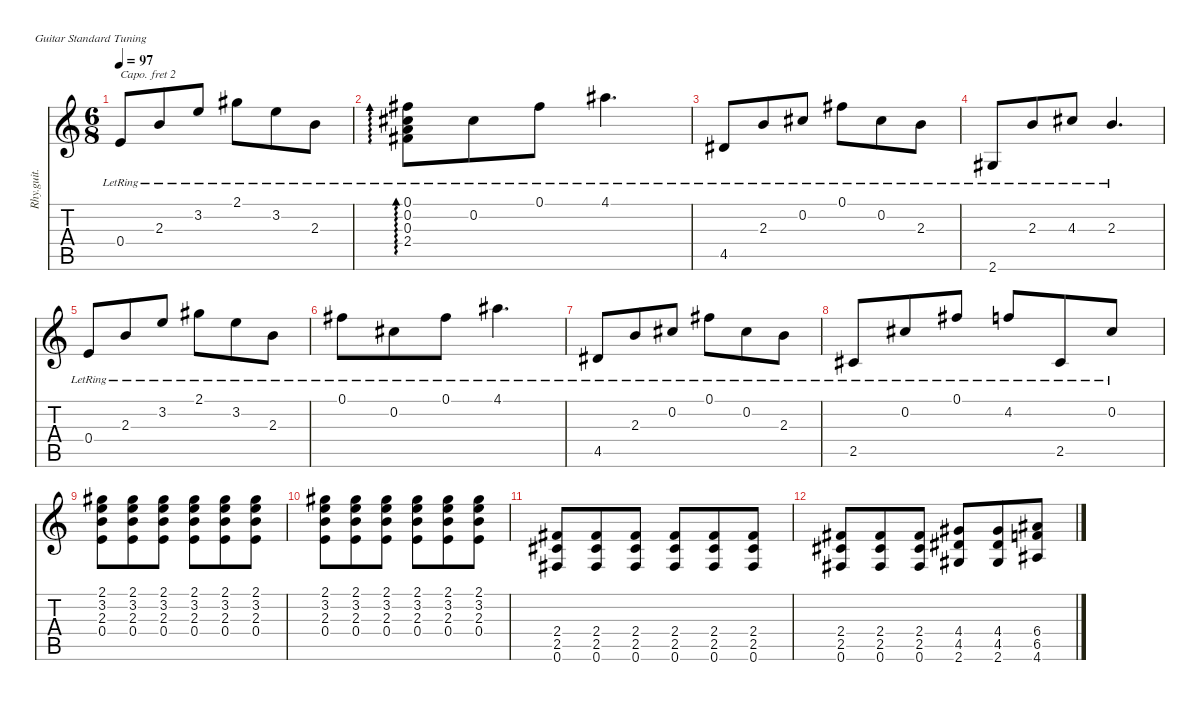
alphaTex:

\defaultSystemsLayout 4
\hideDynamics
\bracketExtendMode nobrackets
\track ("Rhy. Guitar" "Rhy.guit.") {instrument electricguitarclean}
\staff {score tabs}
\capo 2
\tuning (E4 B3 G3 D3 A2 E2)
\ts (6 8)
\tempo 97
\clef g2
\ks c
0.4{lr}.8{dy mf beam Up} 2.3{lr}.8{beam Up} 3.2{lr}.8{beam Up} 2.1{lr acc #}.8{beam Down} 3.2{lr}.8{beam Down} 2.3{lr}.8{beam Down} |
(0.1{lr acc #} 0.2{lr acc #} 0.3{lr} 2.4{lr acc #}).8{ad 0 beam Down} 0.2{lr acc #}.8{beam Down} 0.1{lr acc #}.8{beam Down} 4.1{lr acc #}.4{d beam Down} |
4.5{lr acc #}.8{beam Up} 2.3{lr}.8{beam Up} 0.2{lr acc #}.8{beam Up} 0.1{lr acc #}.8{beam Down} 0.2{lr acc #}.8{beam Down} 2.3{lr}.8{beam Down} |
2.6{lr acc #}.8{beam Up} 2.3{lr}.8{beam Up} 4.3{lr acc #}.8{beam Up} 2.3{lr}.4{d beam Up} |
0.4{lr}.8{beam Up} 2.3{lr}.8{beam Up} 3.2{lr}.8{beam Up} 2.1{lr acc #}.8{beam Down} 3.2{lr}.8{beam Down} 2.3{lr}.8{beam Down} |
0.1{lr acc #}.8{beam Down} 0.2{lr acc #}.8{beam Down} 0.1{lr acc #}.8{beam Down} 4.1{lr acc #}.4{d beam Down} |
4.5{lr acc #}.8{beam Up} 2.3{lr}.8{beam Up} 0.2{lr acc #}.8{beam Up} 0.1{lr acc #}.8{beam Down} 0.2{lr acc #}.8{beam Down} 2.3{lr}.8{beam Down} |
2.5{lr acc #}.8{beam Up} 0.2{lr acc #}.8{beam Up} 0.1{lr acc #}.8{beam Up} 4.2{lr}.8{beam Up} 2.5{lr acc #}.8{beam Up} 0.2{lr acc #}.8{beam Up} |
(2.1{acc #} 3.2 2.3 0.4).8{beam Down} (2.1{acc #} 3.2 2.3 0.4).8{beam Down} (2.1{acc #} 3.2 2.3 0.4).8{beam Down} (2.1{acc #} 3.2 2.3 0.4).8{beam Down} (2.1{acc #} 3.2 2.3 0.4).8{beam Down} (2.1{acc #} 3.2 2.3 0.4).8{beam Down} |
(2.1{acc #} 3.2 2.3 0.4).8{beam Down} (2.1{acc #} 3.2 2.3 0.4).8{beam Down} (2.1{acc #} 3.2 2.3 0.4).8{beam Down} (2.1{acc #} 3.2 2.3 0.4).8{beam Down} (2.1{acc #} 3.2 2.3 0.4).8{beam Down} (2.1{acc #} 3.2 2.3 0.4).8{beam Down} |
(2.4{acc #} 2.5{acc #} 0.6{acc #}).8{beam Up} (2.4{acc #} 2.5{acc #} 0.6{acc #}).8{beam Up} (2.4{acc #} 2.5{acc #} 0.6{acc #}).8{beam Up} (2.4{acc #} 2.5{acc #} 0.6{acc #}).8{beam Up} (2.4{acc #} 2.5{acc #} 0.6{acc #}).8{beam Up} (2.4{acc #} 2.5{acc #} 0.6{acc #}).8{beam Up} |
(2.4{acc #} 2.5{acc #} 0.6{acc #}).8{beam Up} (2.4{acc #} 2.5{acc #} 0.6{acc #}).8{beam Up} (2.4{acc #} 2.5{acc #} 0.6{acc #}).8{beam Up} (4.4{acc #} 4.5{acc #} 2.6{acc #}).8{beam Up} (4.4{acc #} 4.5{acc #} 2.6{acc #}).8{beam Up} (6.4{acc #} 6.5 4.6{acc #}).8{beam Up}
